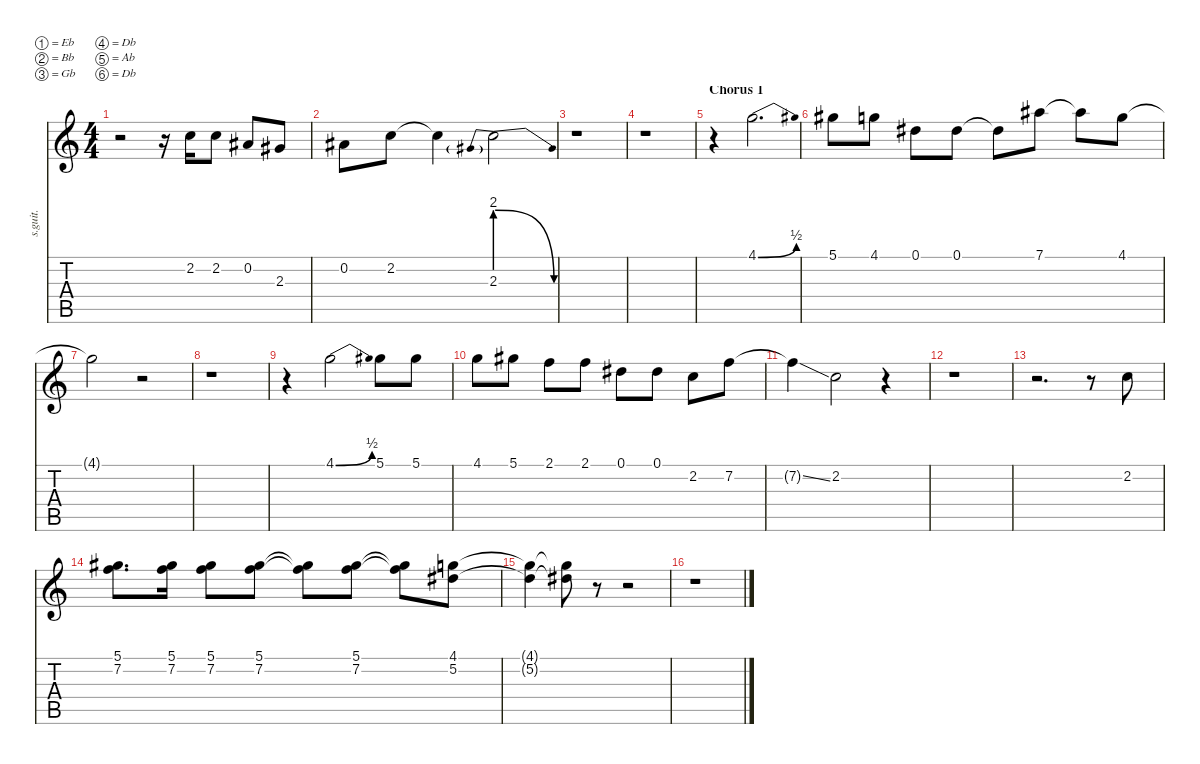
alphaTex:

\defaultSystemsLayout 4
\hideDynamics
\bracketExtendMode nobrackets
\track ("Hayley Williams | Backing Vocals" "s.guit.") {instrument cello}
\staff {score tabs}
\tuning (Eb4 Bb3 Gb3 Db3 Ab2 Db2)
\displaytranspose 12
\ts (4 4)
\tempo (173 hide)
\clef g2
\ks c
r.2{dy f} r.16 2.2.16{lyrics (0 "") lyrics (1 "") lyrics (2 "") lyrics (3 "") lyrics (4 "")} 2.2.8{lyrics (0 "") lyrics (1 "") lyrics (2 "") lyrics (3 "") lyrics (4 "")} 0.2{acc #}.8{lyrics (0 "") lyrics (1 "") lyrics (2 "") lyrics (3 "") lyrics (4 "")} 2.3{acc #}.8{lyrics (0 "") lyrics (1 "") lyrics (2 "") lyrics (3 "") lyrics (4 "")} |
0.2{acc #}.8{lyrics (0 "") lyrics (1 "") lyrics (2 "") lyrics (3 "") lyrics (4 "")} 2.2.8{lyrics (0 "") lyrics (1 "") lyrics (2 "") lyrics (3 "") lyrics (4 "")} 2.2{t}.4{lyrics (0 "") lyrics (1 "") lyrics (2 "") lyrics (3 "") lyrics (4 "")} 2.3{be (prebendrelease 0 8 30 0)}.2{lyrics (0 "") lyrics (1 "") lyrics (2 "") lyrics (3 "") lyrics (4 "")} |
r.1 |
r.1 |
\section ("" "Chorus 1")
r.4 4.1{be (bend 0 0 25.2 2)}.2{d lyrics (0 "") lyrics (1 "") lyrics (2 "") lyrics (3 "") lyrics (4 "")} |
5.1{acc #}.8{lyrics (0 "") lyrics (1 "") lyrics (2 "") lyrics (3 "") lyrics (4 "")} 4.1.8{lyrics (0 "") lyrics (1 "") lyrics (2 "") lyrics (3 "") lyrics (4 "")} 0.1{acc #}.8{lyrics (0 "") lyrics (1 "") lyrics (2 "") lyrics (3 "") lyrics (4 "")} 0.1{acc #}.8{lyrics (0 "") lyrics (1 "") lyrics (2 "") lyrics (3 "") lyrics (4 "")} 0.1{t acc #}.8{lyrics (0 "") lyrics (1 "") lyrics (2 "") lyrics (3 "") lyrics (4 "")} 7.1{acc #}.8{lyrics (0 "") lyrics (1 "") lyrics (2 "") lyrics (3 "") lyrics (4 "")} 7.1{t acc #}.8{lyrics (0 "") lyrics (1 "") lyrics (2 "") lyrics (3 "") lyrics (4 "")} 4.1.8{lyrics (0 "") lyrics (1 "") lyrics (2 "") lyrics (3 "") lyrics (4 "")} |
4.1{t}.2{lyrics (0 "") lyrics (1 "") lyrics (2 "") lyrics (3 "") lyrics (4 "")} r.2 |
r.1 |
r.4 4.1{be (bend 0 0 34.8 2)}.2{lyrics (0 "") lyrics (1 "") lyrics (2 "") lyrics (3 "") lyrics (4 "")} 5.1{acc #}.8{lyrics (0 "") lyrics (1 "") lyrics (2 "") lyrics (3 "") lyrics (4 "")} 5.1{acc #}.8{lyrics (0 "") lyrics (1 "") lyrics (2 "") lyrics (3 "") lyrics (4 "")} |
4.1.8{lyrics (0 "") lyrics (1 "") lyrics (2 "") lyrics (3 "") lyrics (4 "")} 5.1{acc #}.8{lyrics (0 "") lyrics (1 "") lyrics (2 "") lyrics (3 "") lyrics (4 "")} 2.1.8{lyrics (0 "") lyrics (1 "") lyrics (2 "") lyrics (3 "") lyrics (4 "")} 2.1.8{lyrics (0 "") lyrics (1 "") lyrics (2 "") lyrics (3 "") lyrics (4 "")} 0.1{acc #}.8{lyrics (0 "") lyrics (1 "") lyrics (2 "") lyrics (3 "") lyrics (4 "")} 0.1{acc #}.8{lyrics (0 "") lyrics (1 "") lyrics (2 "") lyrics (3 "") lyrics (4 "")} 2.2.8{lyrics (0 "") lyrics (1 "") lyrics (2 "") lyrics (3 "") lyrics (4 "")} 7.2.8{lyrics (0 "") lyrics (1 "") lyrics (2 "") lyrics (3 "") lyrics (4 "")} |
7.2{ss t}.4{lyrics (0 "") lyrics (1 "") lyrics (2 "") lyrics (3 "") lyrics (4 "")} 2.2.2{lyrics (0 "") lyrics (1 "") lyrics (2 "") lyrics (3 "") lyrics (4 "")} r.4 |
r.1 |
r.2{d} r.8 2.2.8{lyrics (0 "") lyrics (1 "") lyrics (2 "") lyrics (3 "") lyrics (4 "")} |
(5.1{acc #} 7.2).8{d lyrics (0 "") lyrics (1 "") lyrics (2 "") lyrics (3 "") lyrics (4 "")} (5.1{acc #} 7.2).16{lyrics (0 "") lyrics (1 "") lyrics (2 "") lyrics (3 "") lyrics (4 "")} (5.1{acc #} 7.2).8{lyrics (0 "") lyrics (1 "") lyrics (2 "") lyrics (3 "") lyrics (4 "")} (5.1{acc #} 7.2).8{lyrics (0 "") lyrics (1 "") lyrics (2 "") lyrics (3 "") lyrics (4 "")} (5.1{t acc #} 7.2{t}).8{lyrics (0 "") lyrics (1 "") lyrics (2 "") lyrics (3 "") lyrics (4 "")} (5.1{acc #} 7.2).8{lyrics (0 "") lyrics (1 "") lyrics (2 "") lyrics (3 "") lyrics (4 "")} (5.1{t acc #} 7.2{t}).8{lyrics (0 "") lyrics (1 "") lyrics (2 "") lyrics (3 "") lyrics (4 "")} (4.1 5.2{acc #}).8{lyrics (0 "") lyrics (1 "") lyrics (2 "") lyrics (3 "") lyrics (4 "")} |
(4.1{t} 5.2{t acc #}).4{lyrics (0 "") lyrics (1 "") lyrics (2 "") lyrics (3 "") lyrics (4 "")} (4.1{t} 5.2{t acc #}).8{lyrics (0 "") lyrics (1 "") lyrics (2 "") lyrics (3 "") lyrics (4 "")} r.8 r.2 |
r.1
